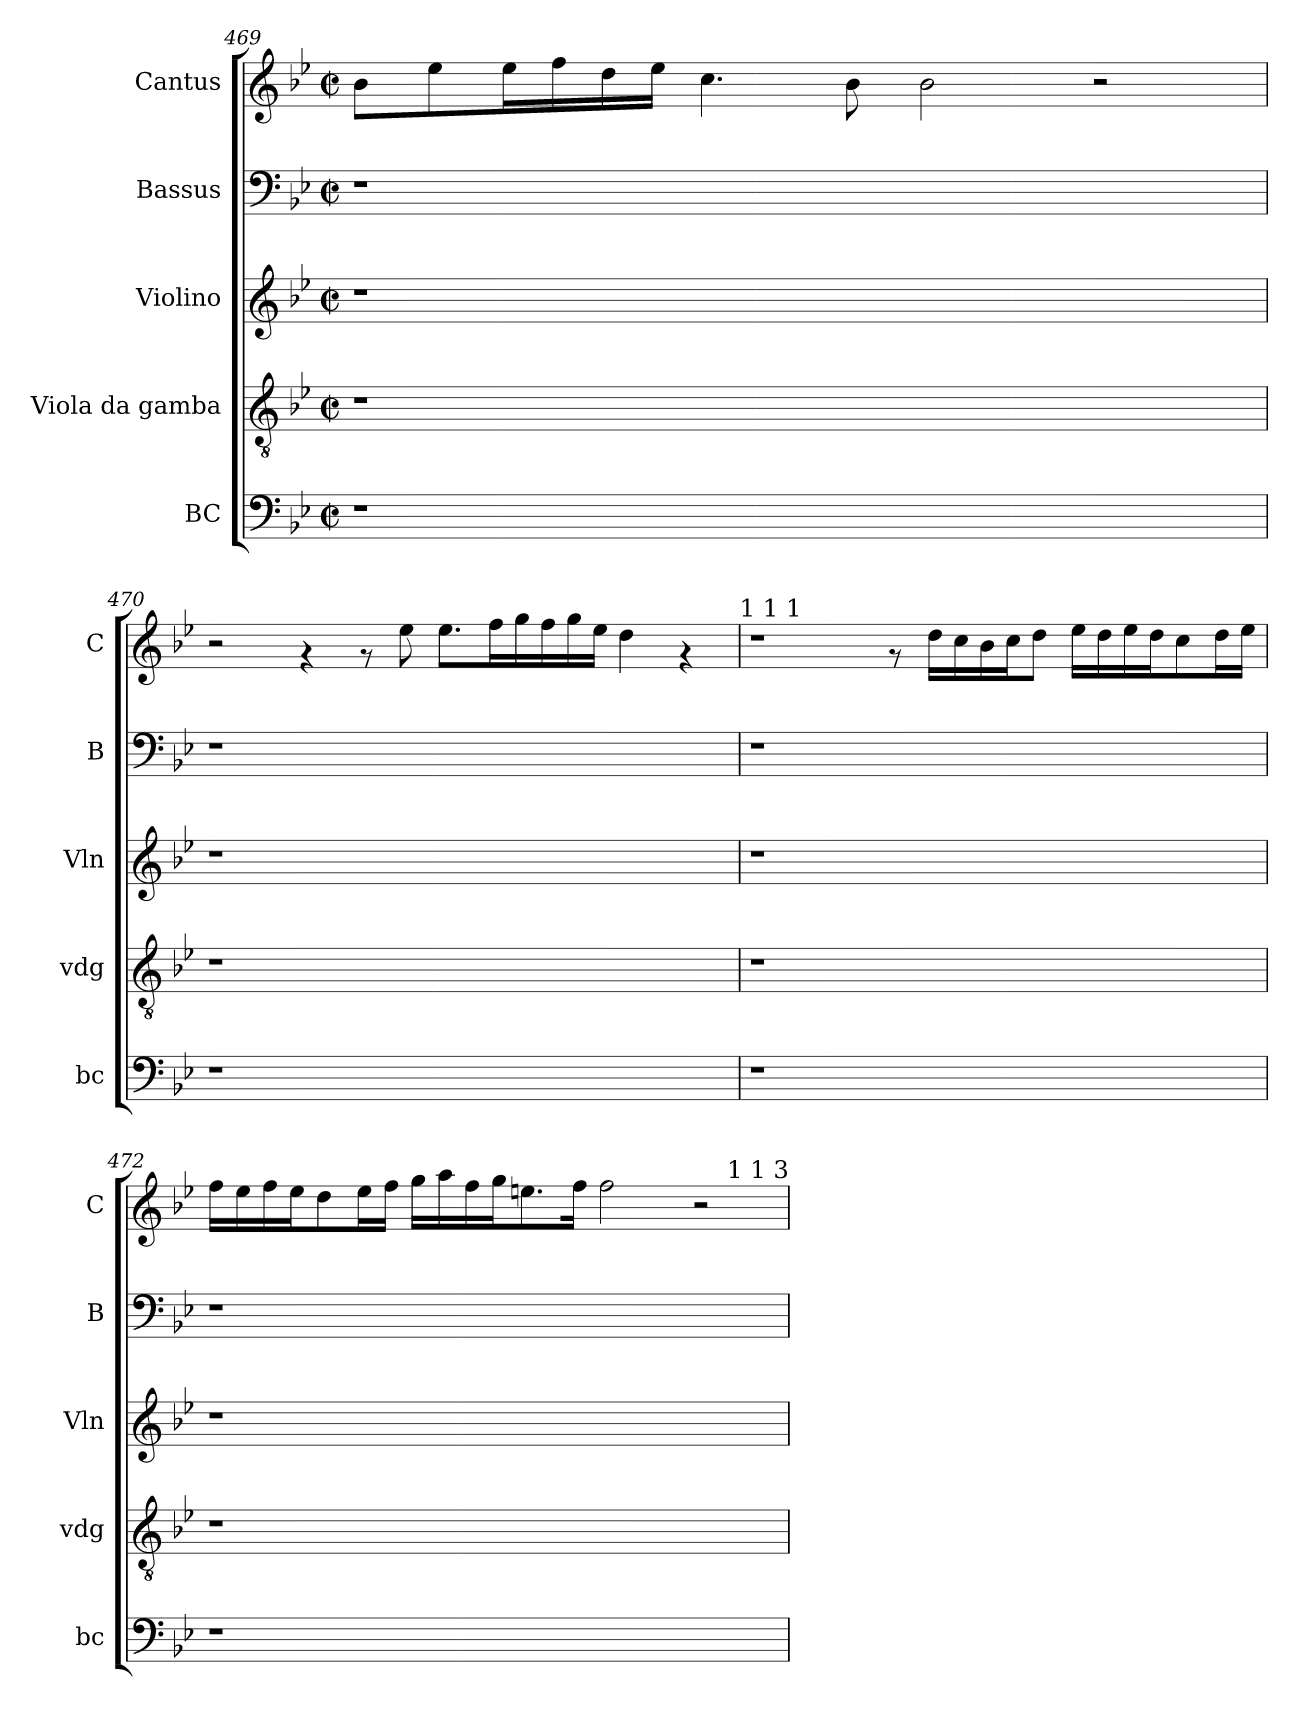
**kern	**kern	**kern	**kern	**kern
*part5	*part4	*part3	*part2	*part1
*staff5	*staff4	*staff3	*staff2	*staff1
*I"BC	*I"Viola da gamba	*I"Violino	*I"Bassus	*I"Cantus
*I'bc	*I'vdg	*I'Vln	*I'B	*I'C
*clefF4	*clefGv2	*clefG2	*clefF4	*clefG2
*k[b-e-]	*k[b-e-]	*k[b-e-]	*k[b-e-]	*k[b-e-]
*B-:	*B-:	*B-:	*B-:	*B-:
*M2/2	*M2/2	*M2/2	*M2/2	*M2/2
*met(c|)	*met(c|)	*met(c|)	*met(c|)	*met(c|)
=469	=469	=469	=469	=469
1r	1r	1r	1r	8b-\L
.	.	.	.	8ee-\
.	.	.	.	16ee-\L
.	.	.	.	16ff\
.	.	.	.	16dd\
.	.	.	.	16ee-\JJ
.	.	.	.	4.cc\
.	.	.	.	8b-\
1ryy	1ryy	1ryy	1ryy	2b-\
.	.	.	.	2r
=470	=470	=470	=470	=470
1r	1r	1r	1r	2r
.	.	.	.	4rf
.	.	.	.	8rf
.	.	.	.	8ee-\
1ryy	1ryy	1ryy	1ryy	8.ee-\L
.	.	.	.	16ff\L
.	.	.	.	16gg\
.	.	.	.	16ff\
.	.	.	.	16gg\
.	.	.	.	16ee-\JJ
.	.	.	.	4dd\
.	.	.	.	4rf
!	!	!	!	!LO:TX:a:t=1 1 1
!!LO:PB:g=z
=471	=471	=471	=471	=471
1r	1r	1r	1r	1r
1ryy	1ryy	1ryy	1ryy	8rf
.	.	.	.	16dd\LL
.	.	.	.	16cc\
.	.	.	.	16b-\
.	.	.	.	16cc\J
.	.	.	.	8dd\J
.	.	.	.	16ee-\LL
.	.	.	.	16dd\
.	.	.	.	16ee-\
.	.	.	.	16dd\J
.	.	.	.	8cc\
.	.	.	.	16dd\L
.	.	.	.	16ee-\JJ
=472	=472	=472	=472	=472
1r	1r	1r	1r	16ff\LL
.	.	.	.	16ee-\
.	.	.	.	16ff\
.	.	.	.	16ee-\J
.	.	.	.	8dd\
.	.	.	.	16ee-\L
.	.	.	.	16ff\JJ
.	.	.	.	16gg\LL
.	.	.	.	16aa\
.	.	.	.	16ff\
.	.	.	.	16gg\J
.	.	.	.	8.een\
.	.	.	.	16ff\Jk
1ryy	1ryy	1ryy	1ryy	2ff\
.	.	.	.	2r
!	!	!	!	!LO:TX:a:t=1 1 3
=	=	=	=	=
*-	*-	*-	*-	*-
